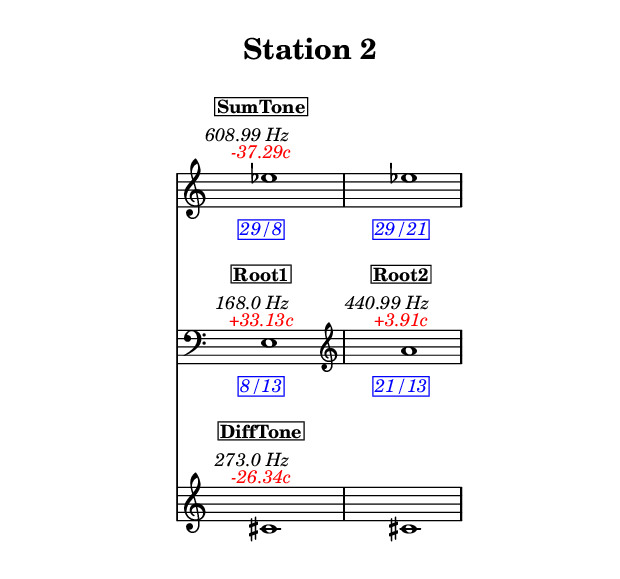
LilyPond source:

\version "2.20.0"
\language "english"

#(set-default-paper-size "a6" 'portrait)
#(set-global-staff-size 16)

\header {
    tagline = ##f
    title = \markup {
        \pad-around
            #3
            "Station 2"
        }
}

\layout {
    indent = #25
}

\paper {
    systems-per-page = 1
}

\score {
    \new Score
    <<
        \new Staff
        \with
        {
            \remove Time_signature_engraver
        }
        {
            \clef "treble"
            ef''1
            - \tweak color #red
            ^ \markup {
                \halign
                    #0
                    \italic
                        {
                            -37.29c
                        }
                }
            ^ \markup {
                \halign
                    #1
                    \italic
                        {
                            608.99
                            Hz
                        }
                }
            ^ \markup {
                \pad-around
                    #1
                    \box
                        \vcenter
                            \halign
                                #0
                                \bold
                                    {
                                        SumTone
                                    }
                }
            - \tweak color #blue
            _ \markup {
                \pad-around
                    #1
                    \box
                        \halign
                            #0
                            \italic
                                {
                                    29/8
                                }
                }
            \override Score.NonMusicalPaperColumn.padding = #5
            \clef "treble"
            ef''1
            - \tweak color #blue
            _ \markup {
                \pad-around
                    #1
                    \box
                        \halign
                            #0
                            \italic
                                {
                                    29/21
                                }
                }
        }
        \new Staff
        \with
        {
            \remove Time_signature_engraver
        }
        {
            \clef "bass"
            e1
            - \tweak color #red
            ^ \markup {
                \halign
                    #0
                    \italic
                        {
                            +33.13c
                        }
                }
            ^ \markup {
                \halign
                    #1
                    \italic
                        {
                            168.0
                            Hz
                        }
                }
            ^ \markup {
                \pad-around
                    #1
                    \box
                        \vcenter
                            \halign
                                #0
                                \bold
                                    {
                                        Root1
                                    }
                }
            - \tweak color #blue
            _ \markup {
                \pad-around
                    #1
                    \box
                        \halign
                            #0
                            \italic
                                {
                                    8/13
                                }
                }
            \clef "treble"
            a'1
            - \tweak color #red
            ^ \markup {
                \halign
                    #0
                    \italic
                        {
                            +3.91c
                        }
                }
            ^ \markup {
                \halign
                    #1
                    \italic
                        {
                            440.99
                            Hz
                        }
                }
            ^ \markup {
                \pad-around
                    #1
                    \box
                        \vcenter
                            \halign
                                #0
                                \bold
                                    {
                                        Root2
                                    }
                }
            - \tweak color #blue
            _ \markup {
                \pad-around
                    #1
                    \box
                        \halign
                            #0
                            \italic
                                {
                                    21/13
                                }
                }
        }
        \new Staff
        \with
        {
            \remove Time_signature_engraver
        }
        {
            \clef "treble"
            cs'1
            - \tweak color #red
            ^ \markup {
                \halign
                    #0
                    \italic
                        {
                            -26.34c
                        }
                }
            ^ \markup {
                \halign
                    #1
                    \italic
                        {
                            273.0
                            Hz
                        }
                }
            ^ \markup {
                \pad-around
                    #1
                    \box
                        \vcenter
                            \halign
                                #0
                                \bold
                                    {
                                        DiffTone
                                    }
                }
            \clef "treble"
            cs'1
        }
    >>
}